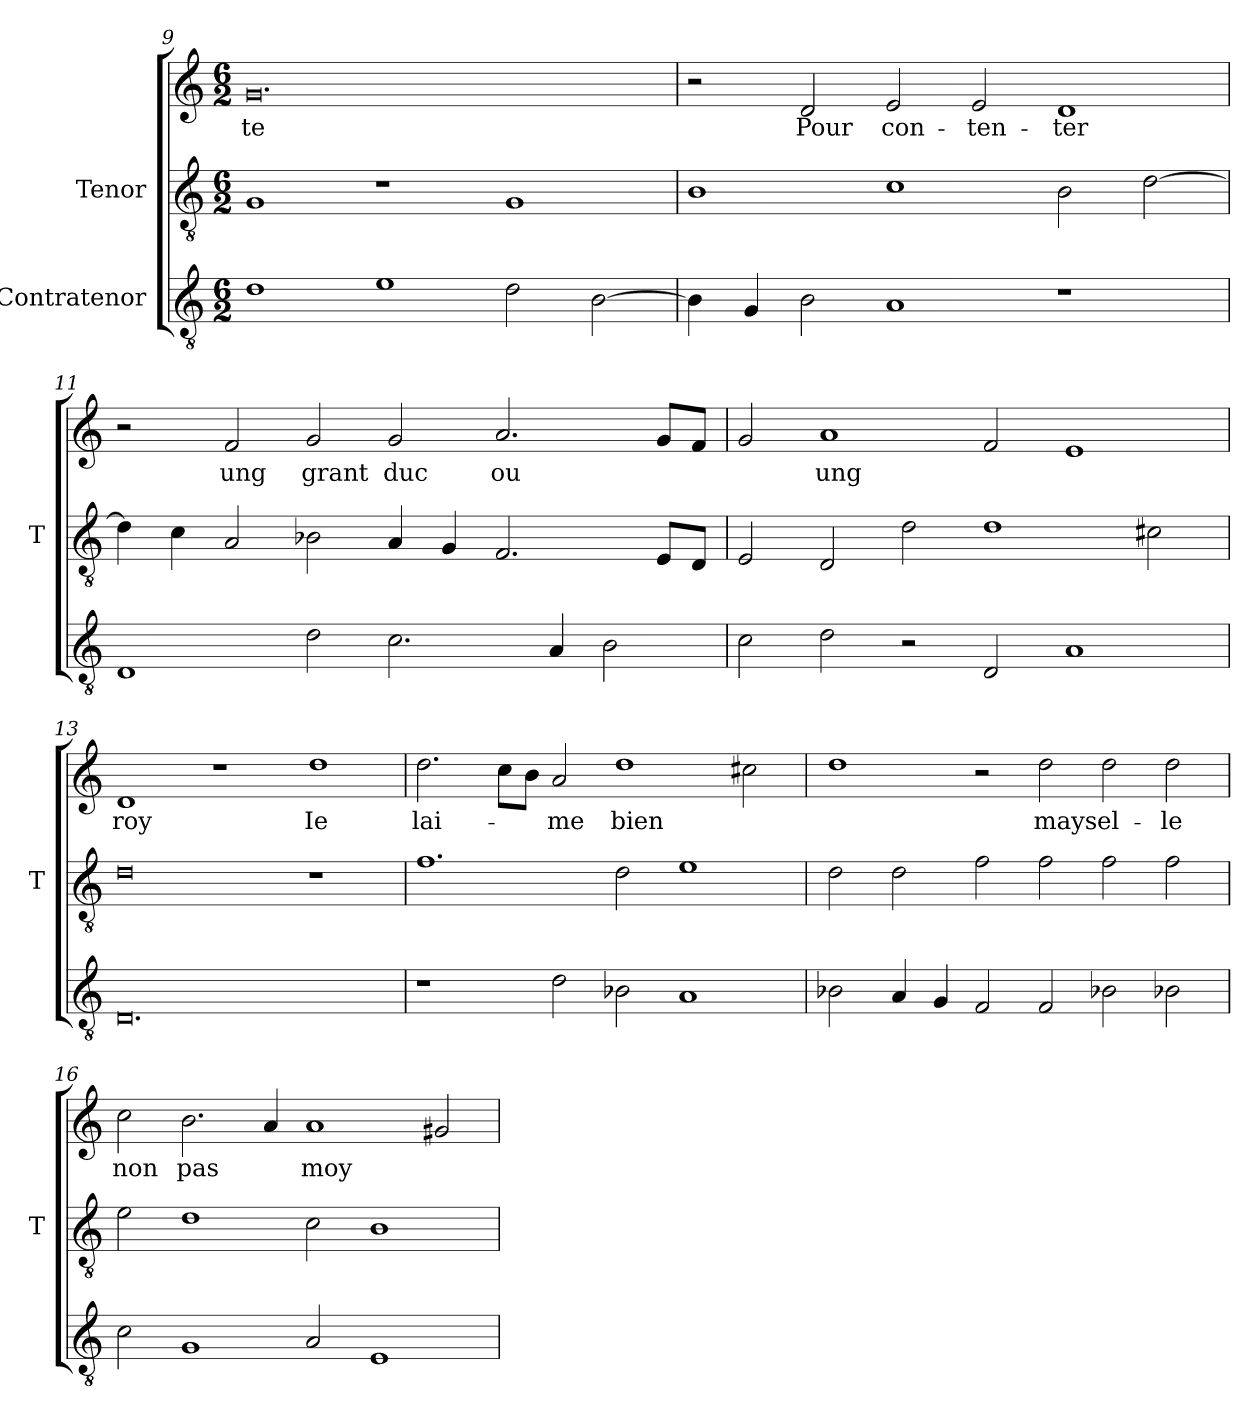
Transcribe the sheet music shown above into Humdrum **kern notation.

**kern	**kern	**kern	**text
*part3	*part2	*part1	*part1
*staff3	*staff2	*staff1	*staff1
*I"Contratenor	*I"Tenor	*	*
*	*I'T	*	*
*clefGv2	*clefGv2	*clefG2	*
*M6/2	*M6/2	*M6/2	*
=9	=9	=9	=9
1d	1G	0.g	-te
1e	1r	.	.
2d	1G	.	.
[2B	.	.	.
=10	=10	=10	=10
4B]	1B	2r	.
4G	.	.	.
2B	.	2d	-Pour
1A	1c	2e	con-
.	.	2e	-ten-
1r	2B	1d	-ter
.	[2d	.	.
=11	=11	=11	=11
1D	4d]	2r	.
.	4c	.	.
.	2A	2f	-ung
2d	2B-X	2g	-grant
2.c	4A	2g	-duc
.	4G	.	.
.	2.F	2.a	-ou
4A	.	.	.
2B	.	.	.
.	8E/L	8g/L	.
.	8D/J	8f/J	.
=12	=12	=12	=12
2c	2E	2g	.
2d	2D	1a	-ung
2r	2d	.	.
2D	1d	2f	.
1A	.	1e	.
.	2c#X	.	.
=13	=13	=13	=13
0.D	0d	1d	-roy
.	.	1r	.
.	1r	1dd	-Ie
=14	=14	=14	=14
1r	1.f	2.dd	lai-
.	.	8cc\L	.
.	.	8b\J	.
2d	.	2a	-me
2B-X	2d	1dd	-bien
1A	1e	.	.
.	.	2cc#X	.
=15	=15	=15	=15
2B-X	2d	1dd	.
4A	2d	.	.
4G	.	.	.
2F	2f	2r	.
2F	2f	2dd	-mays
2B-X	2f	2dd	el-
2B-X	2f	2dd	-le
=16	=16	=16	=16
2c	2e	2cc	-non
1G	1d	2.b	-pas
.	.	4a	.
2A	2c	1a	-moy
1E	1B	.	.
.	.	2g#X	.
=	=	=	=
*-	*-	*-	*-
